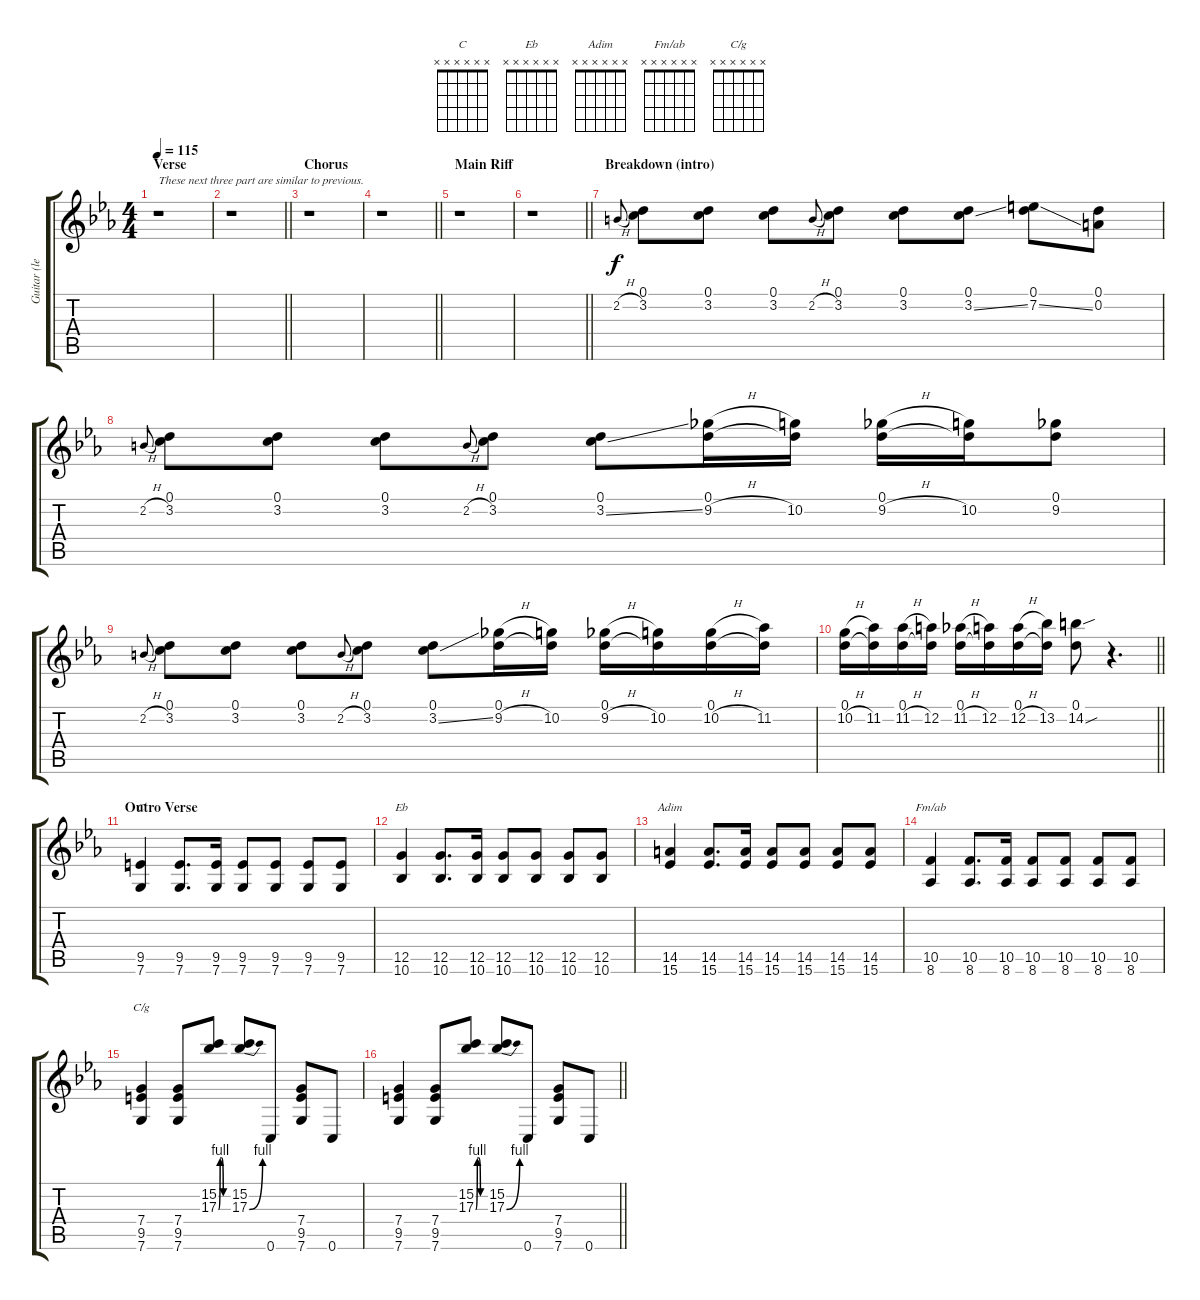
\track ("Guitar (left)" "Guitar (le") {instrument overdrivenguitar}
\staff {score tabs}
\tuning (D4 A3 F3 C3 G2 C2) {hide}
\chord ("C" x x x x x x)
\chord ("Eb" x x x x x x)
\chord ("Adim" x x x x x x)
\chord ("Fm/ab" x x x x x x)
\chord ("C/g" x x x x x x)
\ts (4 4)
\section ("" "Verse")
\tempo 115
\clef g2
\ks cminor
r.1{txt "These next three part are similar to previous." dy ff} |
\barLineRight lightlight
r.1 |
\section ("" "Chorus")
r.1 |
\barLineRight lightlight
r.1 |
\section ("" "Main Riff")
r.1 |
\barLineRight lightlight
r.1 |
\section ("" "Breakdown (intro)")
2.2{h}.8{gr onbeat dy f} (0.1 3.2).8 (0.1 3.2).8 (0.1 3.2).8 2.2{h}.8{gr onbeat} (0.1 3.2).8 (0.1 3.2).8 (0.1 3.2{ss}).8 (0.1 7.2{ss}).8 (0.1 0.2).8 |
2.2{h}.8{gr onbeat} (0.1 3.2).8 (0.1 3.2).8 (0.1 3.2).8 2.2{h}.8{gr onbeat} (0.1 3.2).8 (0.1 3.2{ss}).8 (0.1 9.2{h}).16 (0.1{t} 10.2).16 (0.1 9.2{h}).16 (0.1{t} 10.2).16 (0.1 9.2).8 |
2.2{h}.8{gr onbeat} (0.1 3.2).8 (0.1 3.2).8 (0.1 3.2).8 2.2{h}.8{gr onbeat} (0.1 3.2).8 (0.1 3.2{ss}).8 (0.1 9.2{h}).16 (0.1{t} 10.2).16 (0.1 9.2{h}).16 (0.1{t} 10.2).16 (0.1 10.2{h}).16 (0.1{t} 11.2).16 |
\barLineRight lightlight
(0.1 10.2{h}).16 (0.1{t} 11.2).16 (0.1 11.2{h}).16 (0.1{t} 12.2).16 (0.1 11.2{h}).16 (0.1{t} 12.2).16 (0.1 12.2{h}).16 (0.1{t} 13.2).16 (0.1 14.2{sou}).8 r.4{d} |
\section ("" "Outro Verse")
(9.5 7.6).4{ch "C"} (9.5 7.6).8{d} (9.5 7.6).16 (9.5 7.6).8 (9.5 7.6).8 (9.5 7.6).8 (9.5 7.6).8 |
(12.5 10.6).4{ch "Eb"} (12.5 10.6).8{d} (12.5 10.6).16 (12.5 10.6).8 (12.5 10.6).8 (12.5 10.6).8 (12.5 10.6).8 |
(14.5 15.6).4{ch "Adim"} (14.5 15.6).8{d} (14.5 15.6).16 (14.5 15.6).8 (14.5 15.6).8 (14.5 15.6).8 (14.5 15.6).8 |
(10.5 8.6).4{ch "Fm/ab"} (10.5 8.6).8{d} (10.5 8.6).16 (10.5 8.6).8 (10.5 8.6).8 (10.5 8.6).8 (10.5 8.6).8 |
(7.4 9.5 7.6).4{ch "C/g"} (7.4 9.5 7.6).8 (15.2 17.3{be (custom 0 0 10 4 20 4 30 0 60 0)}).8 (15.2 17.3{be (bend 0 0 60 4)}).8 0.6.8 (7.4 9.5 7.6).8 0.6.8 |
\barLineRight lightlight
(7.4 9.5 7.6).4 (7.4 9.5 7.6).8 (15.2 17.3{be (custom 0 0 10 4 20 4 30 0 60 0)}).8 (15.2 17.3{be (bend 0 0 60 4)}).8 0.6.8 (7.4 9.5 7.6).8 0.6.8
